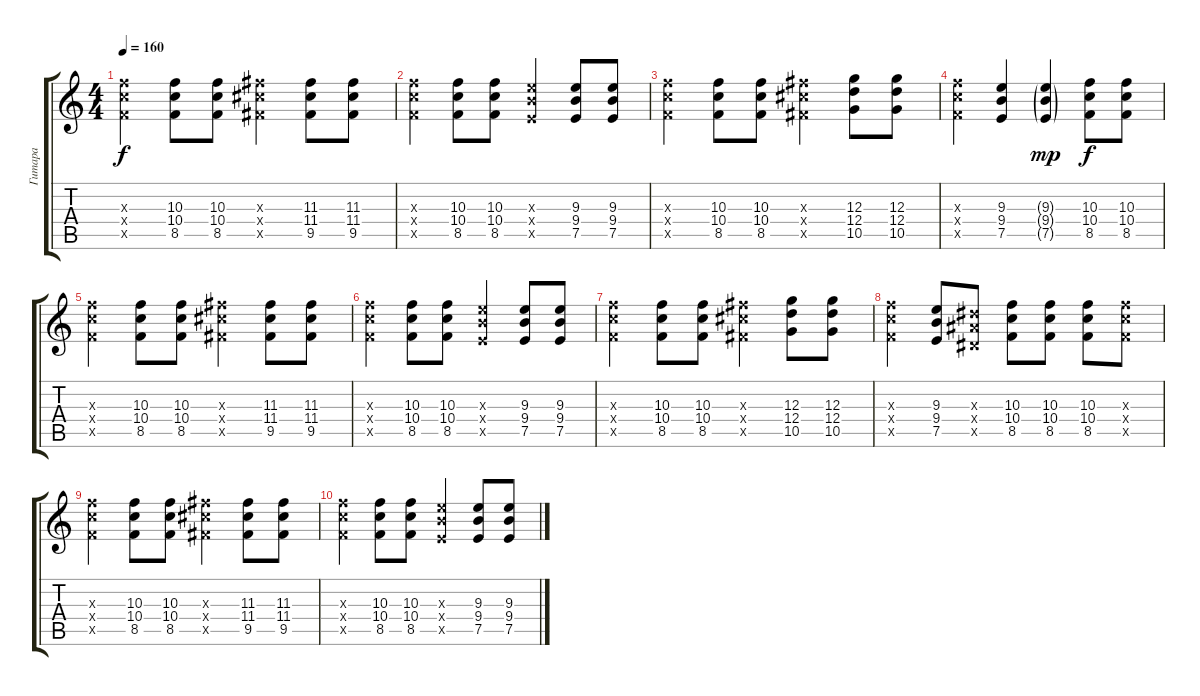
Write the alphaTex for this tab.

\track ("Гитара" "Гитара") {instrument acousticguitarsteel}
\staff {score tabs}
\tuning (E4 B3 G3 D3 A2 E2) {hide}
\ts (4 4)
\tempo 160
\clef g2
\ks c
(10.3{x} 10.4{x} 8.5{x}).4{dy f} (10.3 10.4 8.5).8 (10.3 10.4 8.5).8 (11.3{x} 11.4{x} 9.5{x}).4 (11.3 11.4 9.5).8 (11.3 11.4 9.5).8 |
(10.3{x} 10.4{x} 8.5{x}).4 (10.3 10.4 8.5).8 (10.3 10.4 8.5).8 (9.3{x} 9.4{x} 7.5{x}).4 (9.3 9.4 7.5).8 (9.3 9.4 7.5).8 |
(10.3{x} 10.4{x} 8.5{x}).4 (10.3 10.4 8.5).8 (10.3 10.4 8.5).8 (11.3{x} 11.4{x} 9.5{x}).4 (12.3 12.4 10.5).8 (12.3 12.4 10.5).8 |
(10.3{x} 10.4{x} 8.5{x}).4 (9.3 9.4 7.5).4 (9.3{g} 9.4{g} 7.5{g}).4{dy mp} (10.3 10.4 8.5).8{dy f} (10.3 10.4 8.5).8 |
(10.3{x} 10.4{x} 8.5{x}).4 (10.3 10.4 8.5).8 (10.3 10.4 8.5).8 (11.3{x} 11.4{x} 9.5{x}).4 (11.3 11.4 9.5).8 (11.3 11.4 9.5).8 |
(10.3{x} 10.4{x} 8.5{x}).4 (10.3 10.4 8.5).8 (10.3 10.4 8.5).8 (9.3{x} 9.4{x} 7.5{x}).4 (9.3 9.4 7.5).8 (9.3 9.4 7.5).8 |
(10.3{x} 10.4{x} 8.5{x}).4 (10.3 10.4 8.5).8 (10.3 10.4 8.5).8 (11.3{x} 11.4{x} 9.5{x}).4 (12.3 12.4 10.5).8 (12.3 12.4 10.5).8 |
(10.3{x} 10.4{x} 8.5{x}).4 (9.3 9.4 7.5).8 (8.3{x} 8.4{x} 6.5{x}).8 (10.3 10.4 8.5).8 (10.3 10.4 8.5).8 (10.3 10.4 8.5).8 (10.3{x} 10.4{x} 8.5{x}).8 |
(10.3{x} 10.4{x} 8.5{x}).4 (10.3 10.4 8.5).8 (10.3 10.4 8.5).8 (11.3{x} 11.4{x} 9.5{x}).4 (11.3 11.4 9.5).8 (11.3 11.4 9.5).8 |
(10.3{x} 10.4{x} 8.5{x}).4 (10.3 10.4 8.5).8 (10.3 10.4 8.5).8 (9.3{x} 9.4{x} 7.5{x}).4 (9.3 9.4 7.5).8 (9.3 9.4 7.5).8
